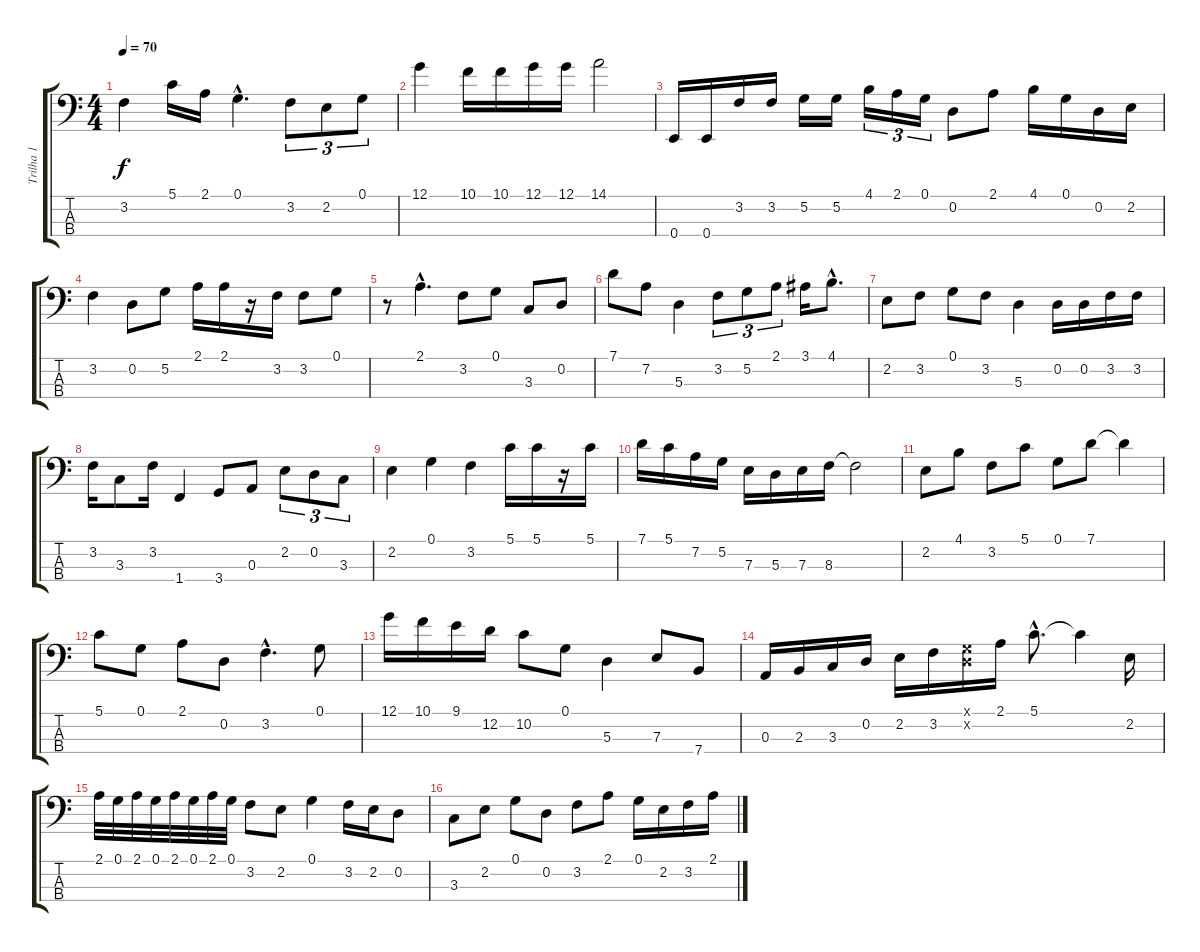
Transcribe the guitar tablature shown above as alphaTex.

\track ("Trilha 1" "Trilha 1") {instrument electricbassfinger}
\staff {score tabs}
\tuning (G2 D2 A1 E1) {hide}
\ts (4 4)
\tempo 70
\clef f4
\ks c
3.2.4{dy f} 5.1.16 2.1.16 0.1{hac}.4{d} 3.2.8{tu (3 2)} 2.2.8{tu (3 2)} 0.1.8{tu (3 2)} |
12.1.4 10.1.16 10.1.16 12.1.16 12.1.16 14.1.2 |
0.4.16 0.4.16 3.2.16 3.2.16 5.2.16 5.2.16 4.1.16{tu (3 2)} 2.1.16{tu (3 2)} 0.1.16{tu (3 2)} 0.2.8 2.1.8 4.1.16 0.1.16 0.2.16 2.2.16 |
3.2.4 0.2.8 5.2.8 2.1.16 2.1.16 r.16 3.2.16 3.2.8 0.1.8 |
r.8 2.1{hac}.4{d} 3.2.8 0.1.8 3.3.8 0.2.8 |
7.1.8 7.2.8 5.3.4 3.2.8{tu (3 2)} 5.2.8{tu (3 2)} 2.1.8{tu (3 2)} 3.1.16 4.1{hac}.8{d} |
2.2.8 3.2.8 0.1.8 3.2.8 5.3.4 0.2.16 0.2.16 3.2.16 3.2.16 |
3.2.16 3.3.8 3.2.16 1.4.4 3.4.8 0.3.8 2.2.8{tu (3 2)} 0.2.8{tu (3 2)} 3.3.8{tu (3 2)} |
2.2.4 0.1.4 3.2.4 5.1.16 5.1.16 r.16 5.1.16 |
7.1.16 5.1.16 7.2.16 5.2.16 7.3.16 5.3.16 7.3.16 8.3.16 8.3{t}.2 |
2.2.8 4.1.8 3.2.8 5.1.8 0.1.8 7.1.8 7.1{t}.4 |
5.1.8 0.1.8 2.1.8 0.2.8 3.2{hac}.4{d} 0.1.8 |
12.1.16 10.1.16 9.1.16 12.2.16 10.2.8 0.1.8 5.3.4 7.3.8 7.4.8 |
0.3.16 2.3.16 3.3.16 0.2.16 2.2.16 3.2.16 (0.1{x} 0.2{x}).16 2.1.16 5.1{hac}.8{d} 5.1{t}.4 2.2.16 |
2.1.32 0.1.32 2.1.32 0.1.32 2.1.32 0.1.32 2.1.32 0.1.32 3.2.8 2.2.8 0.1.4 3.2.16 2.2.16 0.2.8 |
3.3.8 2.2.8 0.1.8 0.2.8 3.2.8 2.1.8 0.1.16 2.2.16 3.2.16 2.1.16
